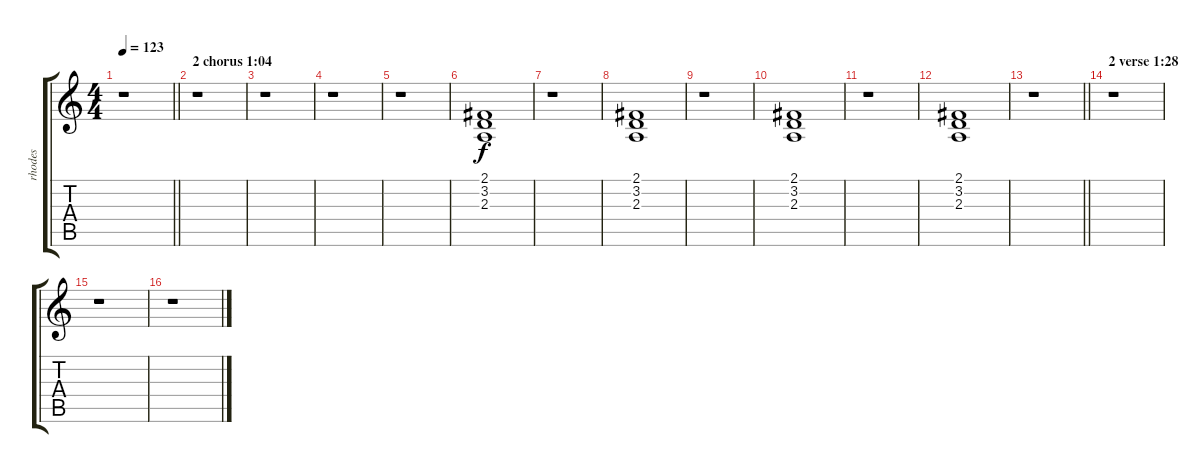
\track ("rhodes" "rhodes") {instrument electricpiano2}
\staff {score tabs}
\tuning (E4 B3 G3 D3 A2 E2) {hide}
\ts (4 4)
\tempo 123
\clef g2
\barLineRight lightlight
\ks c
r.1{dy f} |
\section ("" "2 chorus 1:04")
r.1 |
r.1 |
r.1 |
r.1 |
(2.1 3.2 2.3).1 |
r.1 |
(2.1 3.2 2.3).1 |
r.1 |
(2.1 3.2 2.3).1 |
r.1 |
(2.1 3.2 2.3).1 |
\barLineRight lightlight
r.1 |
\section ("" "2 verse 1:28")
r.1 |
r.1 |
r.1
